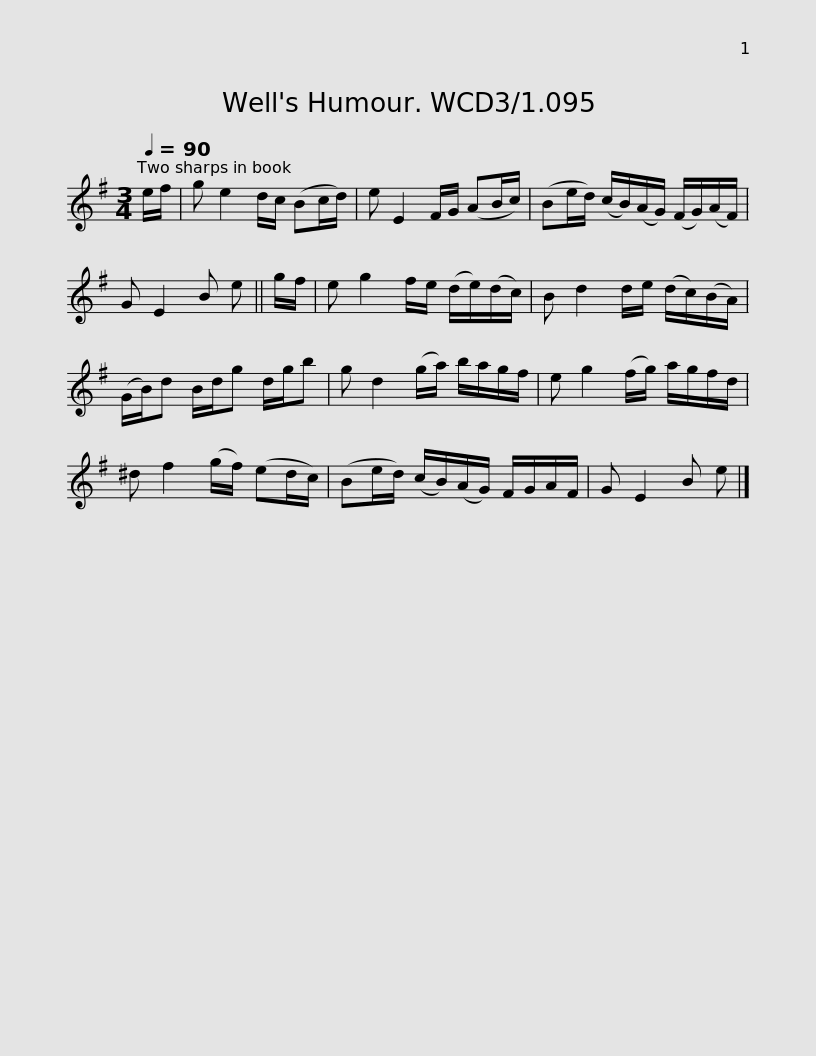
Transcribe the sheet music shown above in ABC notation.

X:1
L:1/8
Q:1/4=90
M:3/4
I:linebreak $
K:Emin
V:1 treble
V:1
 e/f/ | g e2 d/c/ (Bc/d/) | e E2 F/G/ (AB/c/) | (Be/d/) (c/B/)(A/G/) (F/G/)(A/F/) | G E2 B e || %5
 g/f/ | e g2 f/e/ (d/e/)(d/c/) |$ B d2 d/e/ (d/c/)(B/A/) | (G/B/)d B/d/g d/g/b | g d2 (g/a/) b/a/g/f/ | %10
 e g2 (f/g/) a/g/f/d/ | ^d f2 (g/f/) (ed/c/) |$ (Be/d/) (c/B/)(A/G/) F/G/A/F/ | G E2 B e |] %14
